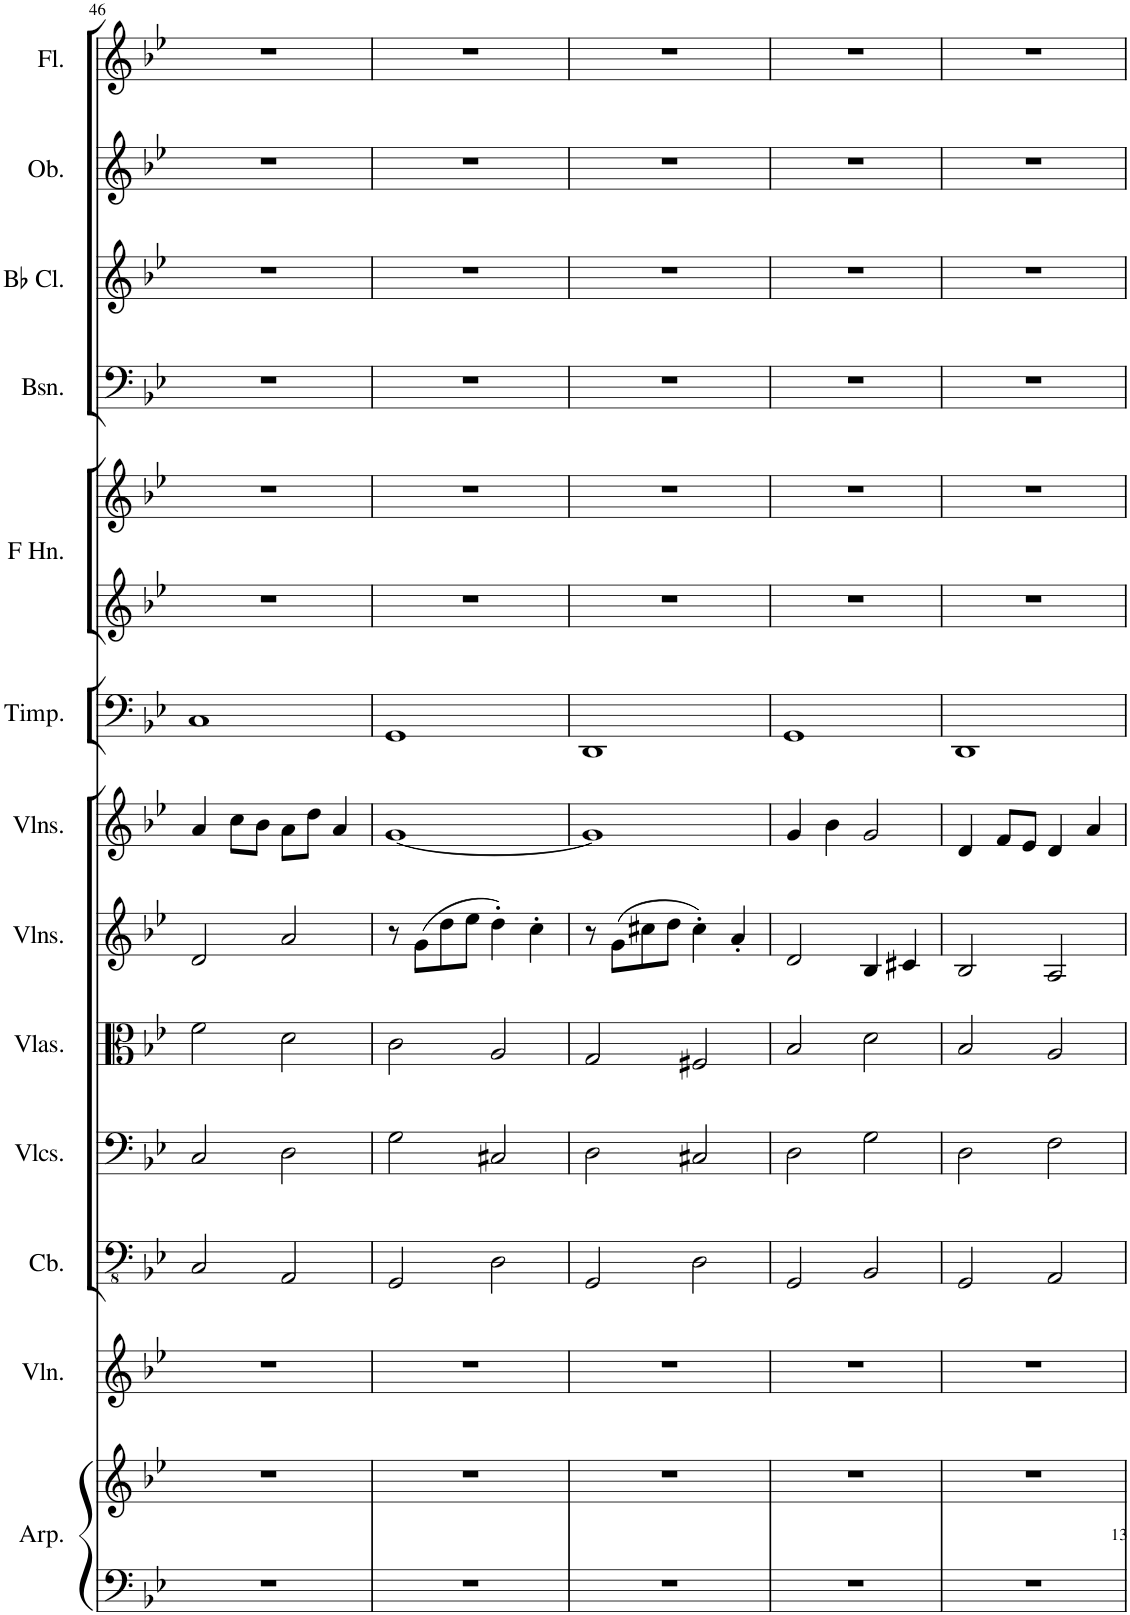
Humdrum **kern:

**kern	**kern	**kern	**kern	**kern	**kern	**kern	**kern	**kern	**kern	**kern	**kern	**kern	**kern	**kern
*part13	*part13	*part12	*part11	*part10	*part9	*part8	*part7	*part6	*part5	*part5	*part4	*part3	*part2	*part1
*staff15	*staff14	*staff13	*staff12	*staff11	*staff10	*staff9	*staff8	*staff7	*staff6	*staff5	*staff4	*staff3	*staff2	*staff1
*I"Arpa	*	*I"Violín	*I"Contrabass	*I"Violoncellos	*I"Violas	*I"Violins II	*I"Violins I	*I"Timpani	*I"Horns in F	*	*I"Bassoons	*I"Clarinets in Bb	*I"Oboes	*I"Flutes
*I'Arp.	*	*I'Vln.	*I'Cb.	*I'Vlcs.	*I'Vlas.	*I'Vlns.	*I'Vlns.	*I'Timp.	*	*	*I'Bsn.	*	*I'Ob.	*I'Fl.
!!LO:PB:g=z
*clefF4	*clefG2	*clefG2	*clefFv4	*clefF4	*clefC3	*clefG2	*clefG2	*clefF4	*clefG2	*clefG2	*clefF4	*clefG2	*clefG2	*clefG2
*	*	*	*ITrd7c12	*	*	*	*	*	*ITrd4c7	*ITrd4c7	*	*ITrd1c2	*	*
*k[b-e-]	*k[b-e-]	*k[b-e-]	*k[b-e-]	*k[b-e-]	*k[b-e-]	*k[b-e-]	*k[b-e-]	*k[b-e-]	*k[b-e-]	*k[b-e-]	*k[b-e-]	*k[b-e-]	*k[b-e-]	*k[b-e-]
*M4/4	*M4/4	*M4/4	*M4/4	*M4/4	*M4/4	*M4/4	*M4/4	*M4/4	*M4/4	*M4/4	*M4/4	*M4/4	*M4/4	*M4/4
=46	=46	=46	=46	=46	=46	=46	=46	=46	=46	=46	=46	=46	=46	=46
1r	1r	1r	2CC/	2C/	2f\	2d/	4a/	1C	1r	1r	1r	1r	1r	1r
.	.	.	.	.	.	.	8cc\L	.	.	.	.	.	.	.
.	.	.	.	.	.	.	8b-\J	.	.	.	.	.	.	.
.	.	.	2AAA/	2D\	2d\	2a/	8a\L	.	.	.	.	.	.	.
.	.	.	.	.	.	.	8dd\J	.	.	.	.	.	.	.
.	.	.	.	.	.	.	4a/	.	.	.	.	.	.	.
=47	=47	=47	=47	=47	=47	=47	=47	=47	=47	=47	=47	=47	=47	=47
1r	1r	1r	2GGG/	2G\	2c\	8r	[1g	1GG	1r	1r	1r	1r	1r	1r
.	.	.	.	.	.	(8g\L	.	.	.	.	.	.	.	.
.	.	.	.	.	.	8dd\	.	.	.	.	.	.	.	.
.	.	.	.	.	.	8ee-\J	.	.	.	.	.	.	.	.
.	.	.	2DD\	2C#X/	2A/	4dd'\)	.	.	.	.	.	.	.	.
.	.	.	.	.	.	4cc'\	.	.	.	.	.	.	.	.
=48	=48	=48	=48	=48	=48	=48	=48	=48	=48	=48	=48	=48	=48	=48
1r	1r	1r	2GGG/	2D\	2G/	8r	1g]	1DD	1r	1r	1r	1r	1r	1r
.	.	.	.	.	.	(8g\L	.	.	.	.	.	.	.	.
.	.	.	.	.	.	8cc#X\	.	.	.	.	.	.	.	.
.	.	.	.	.	.	8dd\J	.	.	.	.	.	.	.	.
.	.	.	2DD\	2C#X/	2F#X/	4cc#'\)	.	.	.	.	.	.	.	.
.	.	.	.	.	.	4a'/	.	.	.	.	.	.	.	.
=49	=49	=49	=49	=49	=49	=49	=49	=49	=49	=49	=49	=49	=49	=49
1r	1r	1r	2GGG/	2D\	2B-/	2d/	4g/	1GG	1r	1r	1r	1r	1r	1r
.	.	.	.	.	.	.	4b-\	.	.	.	.	.	.	.
.	.	.	2BBB-/	2G\	2d\	4B-/	2g/	.	.	.	.	.	.	.
.	.	.	.	.	.	4c#X/	.	.	.	.	.	.	.	.
=50	=50	=50	=50	=50	=50	=50	=50	=50	=50	=50	=50	=50	=50	=50
1r	1r	1r	2GGG/	2D\	2B-/	2B-/	4d/	1DD	1r	1r	1r	1r	1r	1r
.	.	.	.	.	.	.	8f/L	.	.	.	.	.	.	.
.	.	.	.	.	.	.	8e-/J	.	.	.	.	.	.	.
.	.	.	2AAA/	2F\	2A/	2A/	4d/	.	.	.	.	.	.	.
.	.	.	.	.	.	.	4a/	.	.	.	.	.	.	.
=	=	=	=	=	=	=	=	=	=	=	=	=	=	=
*-	*-	*-	*-	*-	*-	*-	*-	*-	*-	*-	*-	*-	*-	*-
